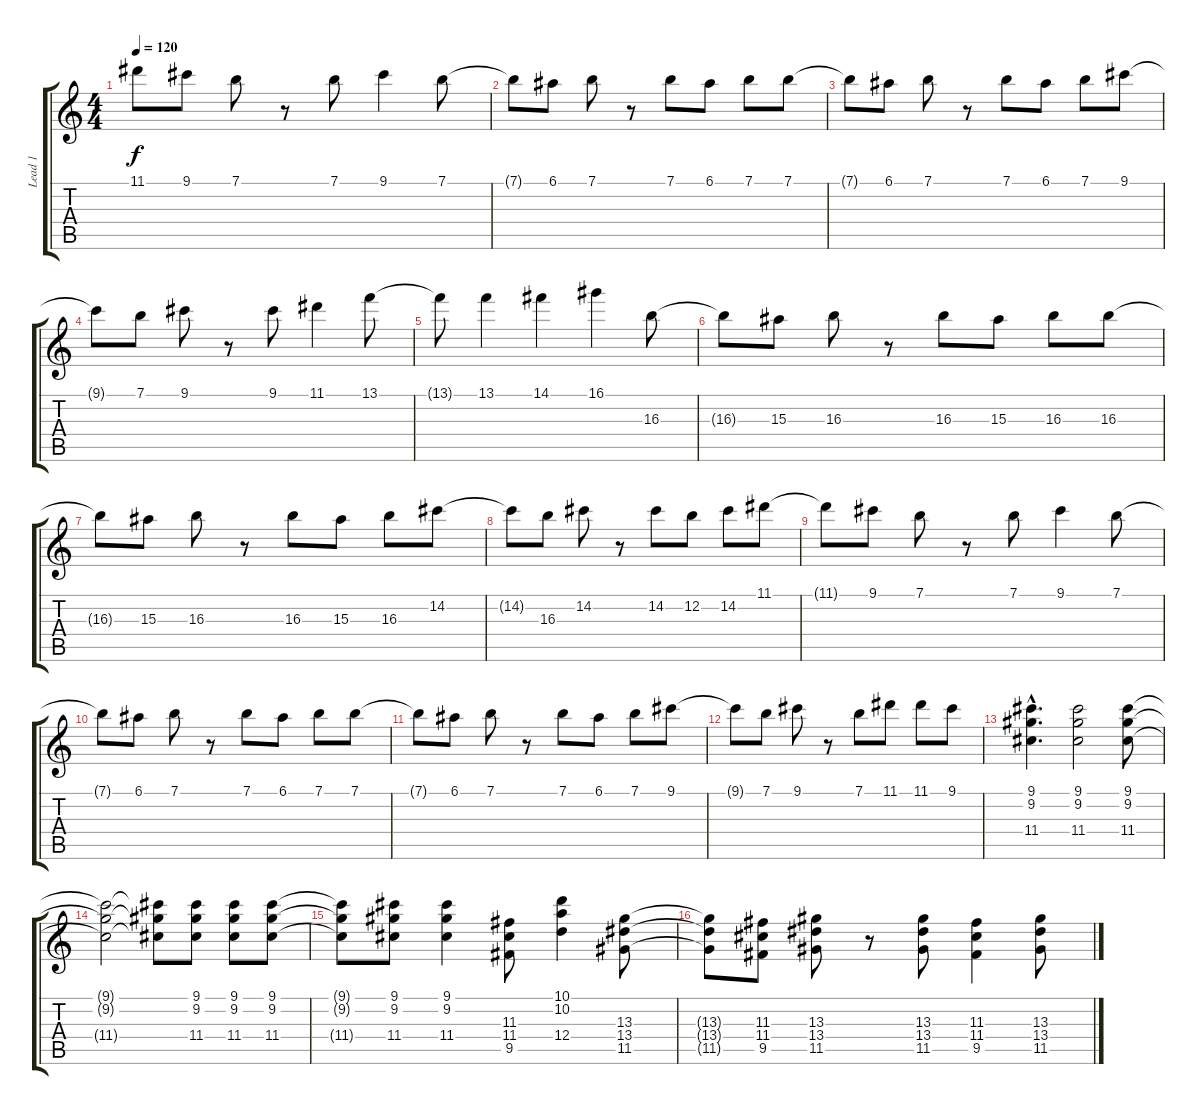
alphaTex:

\track ("Lead 1" "Lead 1") {instrument overdrivenguitar}
\staff {score tabs}
\tuning (E4 B3 G3 D3 A2 E2) {hide}
\ts (4 4)
\tempo 120
\clef g2
\ks c
11.1{t}.8{dy f} 9.1.8 7.1.8 r.8 7.1.8 9.1.4 7.1.8 |
7.1{t}.8 6.1.8 7.1.8 r.8 7.1.8 6.1.8 7.1.8 7.1.8 |
7.1{t}.8 6.1.8 7.1.8 r.8 7.1.8 6.1.8 7.1.8 9.1.8 |
9.1{t}.8 7.1.8 9.1.8 r.8 9.1.8 11.1.4 13.1.8 |
13.1{t}.8 13.1.4 14.1.4 16.1.4 16.3.8 |
16.3{t}.8 15.3.8 16.3.8 r.8 16.3.8 15.3.8 16.3.8 16.3.8 |
16.3{t}.8 15.3.8 16.3.8 r.8 16.3.8 15.3.8 16.3.8 14.2.8 |
14.2{t}.8 16.3.8 14.2.8 r.8 14.2.8 12.2.8 14.2.8 11.1.8 |
11.1{t}.8 9.1.8 7.1.8 r.8 7.1.8 9.1.4 7.1.8 |
7.1{t}.8 6.1.8 7.1.8 r.8 7.1.8 6.1.8 7.1.8 7.1.8 |
7.1{t}.8 6.1.8 7.1.8 r.8 7.1.8 6.1.8 7.1.8 9.1.8 |
9.1{t}.8 7.1.8 9.1.8 r.8 7.1.8 11.1.8 11.1.8 9.1.8 |
(9.1{hac} 9.2{hac} 11.4{hac}).4{d} (9.1 9.2 11.4).2 (9.1 9.2 11.4).8 |
(9.1{t} 9.2{t} 11.4{t}).2 (9.1{t} 9.2{t} 11.4{t}).8 (9.1 9.2 11.4).8 (9.1 9.2 11.4).8 (9.1 9.2 11.4).8 |
(9.1{t} 9.2{t} 11.4{t}).8 (9.1 9.2 11.4).8 (9.1 9.2 11.4).4 (11.3 11.4 9.5).8 (10.1 10.2 12.4).4 (13.3 13.4 11.5).8 |
(13.3{t} 13.4{t} 11.5{t}).8 (11.3 11.4 9.5).8 (13.3 13.4 11.5).8 r.8 (13.3 13.4 11.5).8 (11.3 11.4 9.5).4 (13.3 13.4 11.5).8
